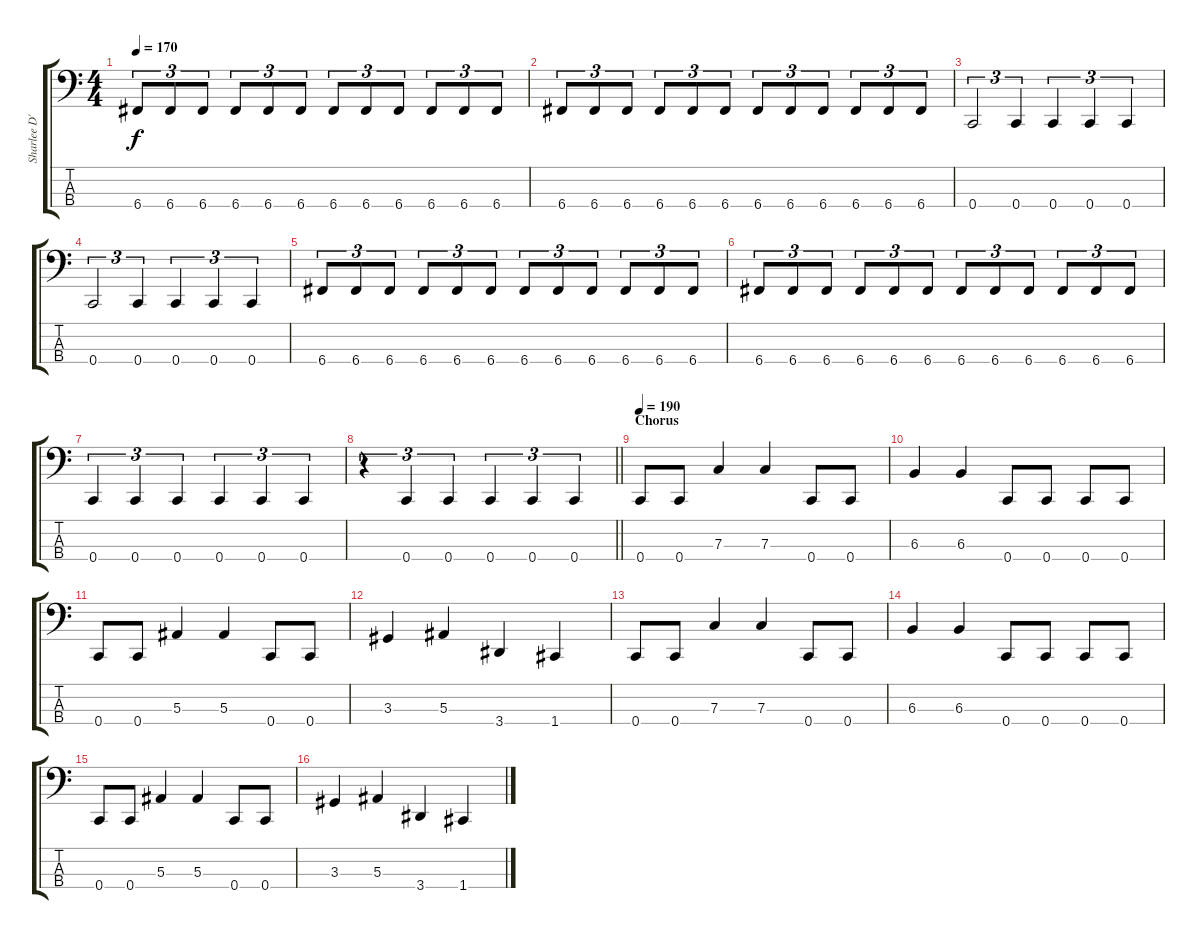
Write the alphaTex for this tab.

\track ("Sharlee D'Angelo" "Sharlee D'") {instrument electricbasspick}
\staff {score tabs}
\tuning (Eb2 Bb1 F1 C1) {hide}
\ts (4 4)
\tempo 170
\clef f4
\ks c
6.4.8{tu (3 2) dy f} 6.4.8{tu (3 2)} 6.4.8{tu (3 2)} 6.4.8{tu (3 2)} 6.4.8{tu (3 2)} 6.4.8{tu (3 2)} 6.4.8{tu (3 2)} 6.4.8{tu (3 2)} 6.4.8{tu (3 2)} 6.4.8{tu (3 2)} 6.4.8{tu (3 2)} 6.4.8{tu (3 2)} |
6.4.8{tu (3 2)} 6.4.8{tu (3 2)} 6.4.8{tu (3 2)} 6.4.8{tu (3 2)} 6.4.8{tu (3 2)} 6.4.8{tu (3 2)} 6.4.8{tu (3 2)} 6.4.8{tu (3 2)} 6.4.8{tu (3 2)} 6.4.8{tu (3 2)} 6.4.8{tu (3 2)} 6.4.8{tu (3 2)} |
0.4.2{tu (3 2)} 0.4.4{tu (3 2)} 0.4.4{tu (3 2)} 0.4.4{tu (3 2)} 0.4.4{tu (3 2)} |
0.4.2{tu (3 2)} 0.4.4{tu (3 2)} 0.4.4{tu (3 2)} 0.4.4{tu (3 2)} 0.4.4{tu (3 2)} |
6.4.8{tu (3 2)} 6.4.8{tu (3 2)} 6.4.8{tu (3 2)} 6.4.8{tu (3 2)} 6.4.8{tu (3 2)} 6.4.8{tu (3 2)} 6.4.8{tu (3 2)} 6.4.8{tu (3 2)} 6.4.8{tu (3 2)} 6.4.8{tu (3 2)} 6.4.8{tu (3 2)} 6.4.8{tu (3 2)} |
6.4.8{tu (3 2)} 6.4.8{tu (3 2)} 6.4.8{tu (3 2)} 6.4.8{tu (3 2)} 6.4.8{tu (3 2)} 6.4.8{tu (3 2)} 6.4.8{tu (3 2)} 6.4.8{tu (3 2)} 6.4.8{tu (3 2)} 6.4.8{tu (3 2)} 6.4.8{tu (3 2)} 6.4.8{tu (3 2)} |
0.4.4{tu (3 2)} 0.4.4{tu (3 2)} 0.4.4{tu (3 2)} 0.4.4{tu (3 2)} 0.4.4{tu (3 2)} 0.4.4{tu (3 2)} |
\barLineRight lightlight
r.4{tu (3 2)} 0.4.4{tu (3 2)} 0.4.4{tu (3 2)} 0.4.4{tu (3 2)} 0.4.4{tu (3 2)} 0.4.4{tu (3 2)} |
\section ("" "Chorus")
\tempo 190
0.4.8 0.4.8 7.3.4 7.3.4 0.4.8 0.4.8 |
6.3.4 6.3.4 0.4.8 0.4.8 0.4.8 0.4.8 |
0.4.8 0.4.8 5.3.4 5.3.4 0.4.8 0.4.8 |
3.3.4 5.3.4 3.4.4 1.4.4 |
0.4.8 0.4.8 7.3.4 7.3.4 0.4.8 0.4.8 |
6.3.4 6.3.4 0.4.8 0.4.8 0.4.8 0.4.8 |
0.4.8 0.4.8 5.3.4 5.3.4 0.4.8 0.4.8 |
3.3.4 5.3.4 3.4.4 1.4.4
